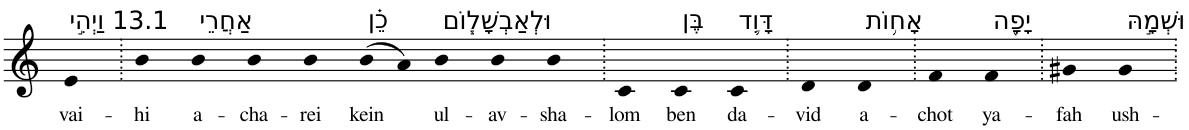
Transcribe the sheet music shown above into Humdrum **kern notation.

**kern	**text
*part1	*part1
*staff1	*staff1
*I"Piano	*
*I'Pno	*
*clefG2	*
*k[]	*
=1	=1
!LO:TX:a:t=13.1 וַיְהִ֣י	!
!	!LO:LY:b
4e	vai-
=2.	=2.
!	!LO:LY:b
4b	-hi
!LO:TX:a:t=אַחֲרֵי	!
!	!LO:LY:b
4b	a-
!	!LO:LY:b
4b	-cha-
!	!LO:LY:b
4b	-rei
!LO:TX:a:t=כֵ֗ן	!
!	!LO:LY:b
(>8b	kein
8a)	.
!LO:TX:a:t=וּלְאַבְשָׁל֧וֹם	!
!	!LO:LY:b
4b	ul-
!	!LO:LY:b
4b	-av-
!	!LO:LY:b
4b	-sha-
=3.	=3.
!	!LO:LY:b
4c	-lom
!LO:TX:a:t=בֶּן	!
!	!LO:LY:b
4c	ben
!LO:TX:a:t=דָּוִ֛ד	!
!	!LO:LY:b
4c	da-
=4.	=4.
!	!LO:LY:b
4d	-vid
!LO:TX:a:t=אָח֥וֹת	!
!	!LO:LY:b
4d	a-
=5.	=5.
!	!LO:LY:b
4f	-chot
!LO:TX:a:t=יָפָ֖ה	!
!	!LO:LY:b
4f	ya-
=6.	=6.
!	!LO:LY:b
4g#X	-fah
!LO:TX:a:t=וּשְׁמָ֣הּ	!
!	!LO:LY:b
4g#	ush-
=.	=.
*-	*-
